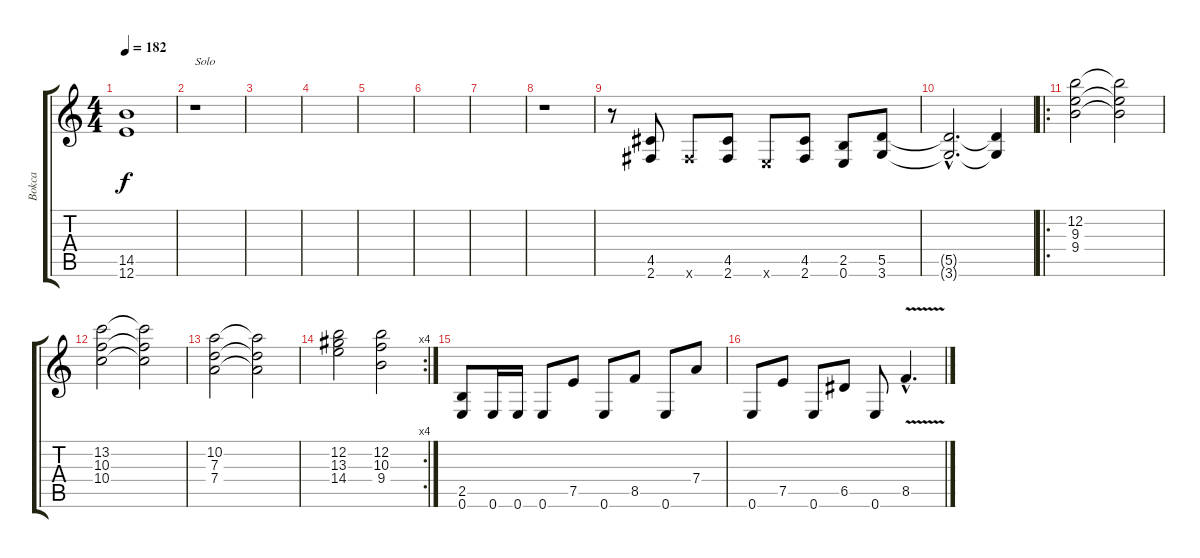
\track ("Bokca" "Bokca") {instrument distortionguitar}
\staff {score tabs}
\tuning (E4 B3 G3 D3 A2 E2) {hide}
\ts (4 4)
\tempo 182
\clef g2
\ks c
(14.5 12.6).1{dy f} |
r.1{txt "Solo"} |
|
|
|
|
|
r.1 |
r.8 (4.5 2.6).8 2.6{x}.8 (4.5 2.6).8 0.6{x}.8 (4.5 2.6).8 (2.5 0.6).8 (5.5 3.6).8 |
(5.5{hac t} 3.6{hac t}).2{d} (5.5{t} 3.6{t}).4 |
\ro
(12.2 9.3 9.4).2 (12.2{t} 9.3{t} 9.4{t}).2 |
(13.2 10.3 10.4).2 (13.2{t} 10.3{t} 10.4{t}).2 |
(10.2 7.3 7.4).2 (10.2{t} 7.3{t} 7.4{t}).2 |
\rc 4
(12.2 13.3 14.4).2 (12.2 10.3 9.4).2 |
(2.5 0.6).8 0.6.16 0.6.16 0.6.8 7.5.8 0.6.8 8.5.8 0.6.8 7.4.8 |
0.6.8 7.5.8 0.6.8 6.5.8 0.6.8 8.5{v hac}.4{d}
